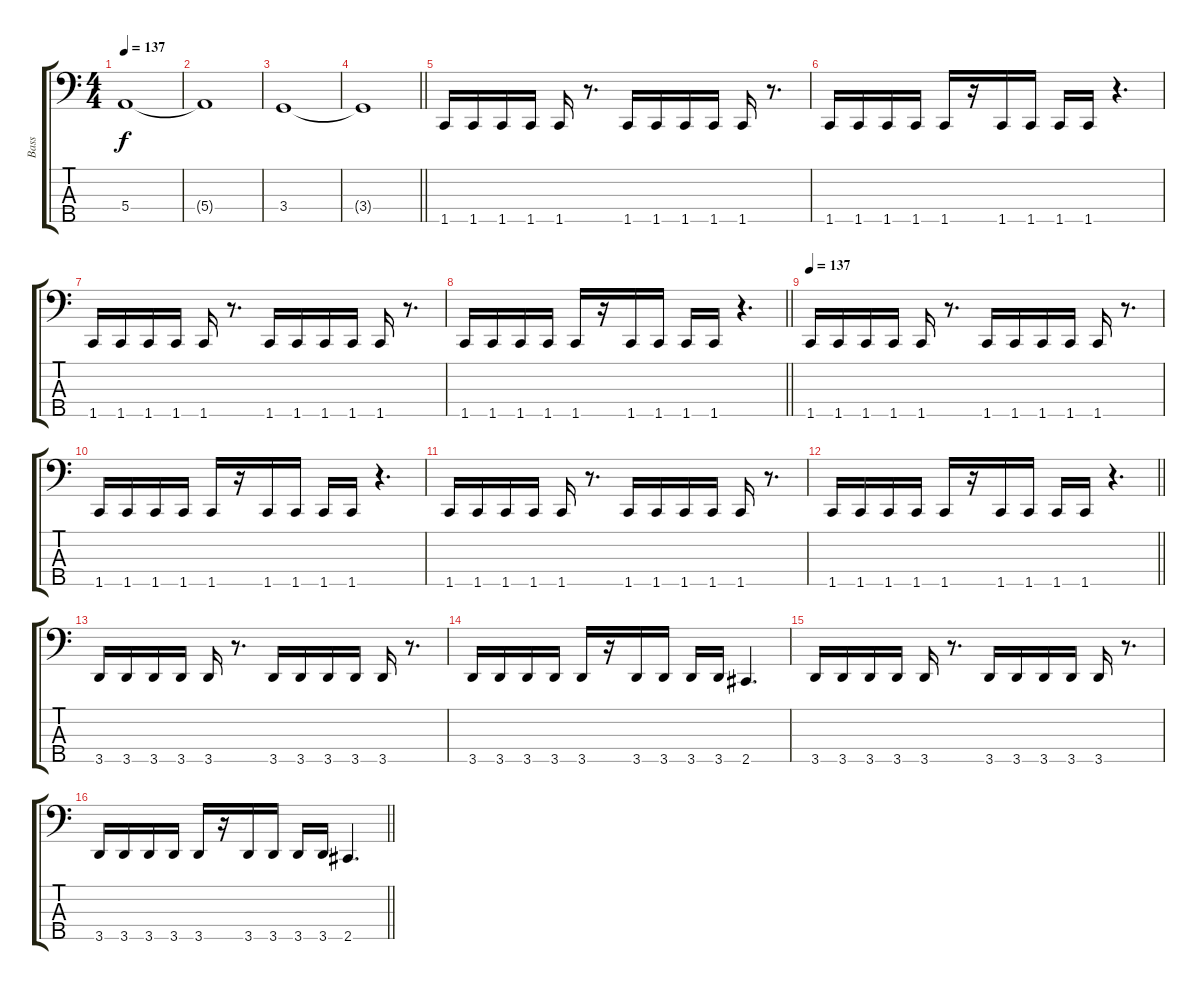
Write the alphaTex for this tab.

\track ("Bass" "Bass") {instrument electricbassfinger}
\staff {score tabs}
\tuning (G2 D2 A1 E1 B0) {hide}
\ts (4 4)
\tempo 137
\clef f4
\ks c
5.4.1{dy f} |
5.4{t}.1 |
3.4.1 |
\barLineRight lightlight
3.4{t}.1 |
\section ("" "")
1.5.16 1.5.16 1.5.16 1.5.16 1.5.16 r.8{d} 1.5.16 1.5.16 1.5.16 1.5.16 1.5.16 r.8{d} |
1.5.16 1.5.16 1.5.16 1.5.16 1.5.16 r.16 1.5.16 1.5.16 1.5.16 1.5.16 r.4{d} |
1.5.16 1.5.16 1.5.16 1.5.16 1.5.16 r.8{d} 1.5.16 1.5.16 1.5.16 1.5.16 1.5.16 r.8{d} |
\barLineRight lightlight
1.5.16 1.5.16 1.5.16 1.5.16 1.5.16 r.16 1.5.16 1.5.16 1.5.16 1.5.16 r.4{d} |
\section ("" "")
\tempo 137
1.5.16 1.5.16 1.5.16 1.5.16 1.5.16 r.8{d} 1.5.16 1.5.16 1.5.16 1.5.16 1.5.16 r.8{d} |
1.5.16 1.5.16 1.5.16 1.5.16 1.5.16 r.16 1.5.16 1.5.16 1.5.16 1.5.16 r.4{d} |
1.5.16 1.5.16 1.5.16 1.5.16 1.5.16 r.8{d} 1.5.16 1.5.16 1.5.16 1.5.16 1.5.16 r.8{d} |
\barLineRight lightlight
1.5.16 1.5.16 1.5.16 1.5.16 1.5.16 r.16 1.5.16 1.5.16 1.5.16 1.5.16 r.4{d} |
3.5.16 3.5.16 3.5.16 3.5.16 3.5.16 r.8{d} 3.5.16 3.5.16 3.5.16 3.5.16 3.5.16 r.8{d} |
3.5.16 3.5.16 3.5.16 3.5.16 3.5.16 r.16 3.5.16 3.5.16 3.5.16 3.5.16 2.5.4{d} |
3.5.16 3.5.16 3.5.16 3.5.16 3.5.16 r.8{d} 3.5.16 3.5.16 3.5.16 3.5.16 3.5.16 r.8{d} |
\barLineRight lightlight
3.5.16 3.5.16 3.5.16 3.5.16 3.5.16 r.16 3.5.16 3.5.16 3.5.16 3.5.16 2.5.4{d}
